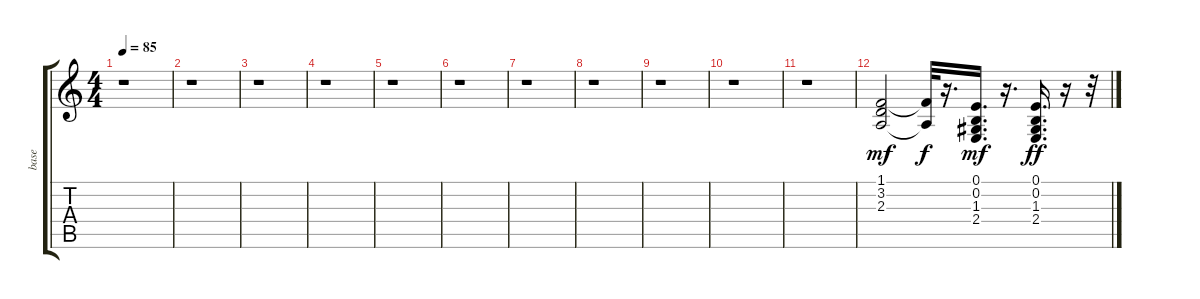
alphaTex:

\track ("base" "base") {instrument stringensemble1}
\staff {score tabs}
\tuning (E4 B3 G3 D3 A2 E2) {hide}
\ts (4 4)
\tempo 85
\clef g2
\ks c
r.1{dy ff} |
r.1 |
r.1 |
r.1 |
r.1 |
r.1 |
r.1 |
r.1 |
r.1 |
r.1 |
r.1 |
(1.1 3.2 2.3).2{dy mf} (1.1{t} 2.3{t}).32{dy f} r.16{d} (0.1 0.2 1.3 2.4).16{d dy mf} r.16{d} (0.1 0.2 1.3 2.4).16{d dy ff} r.16 r.32
